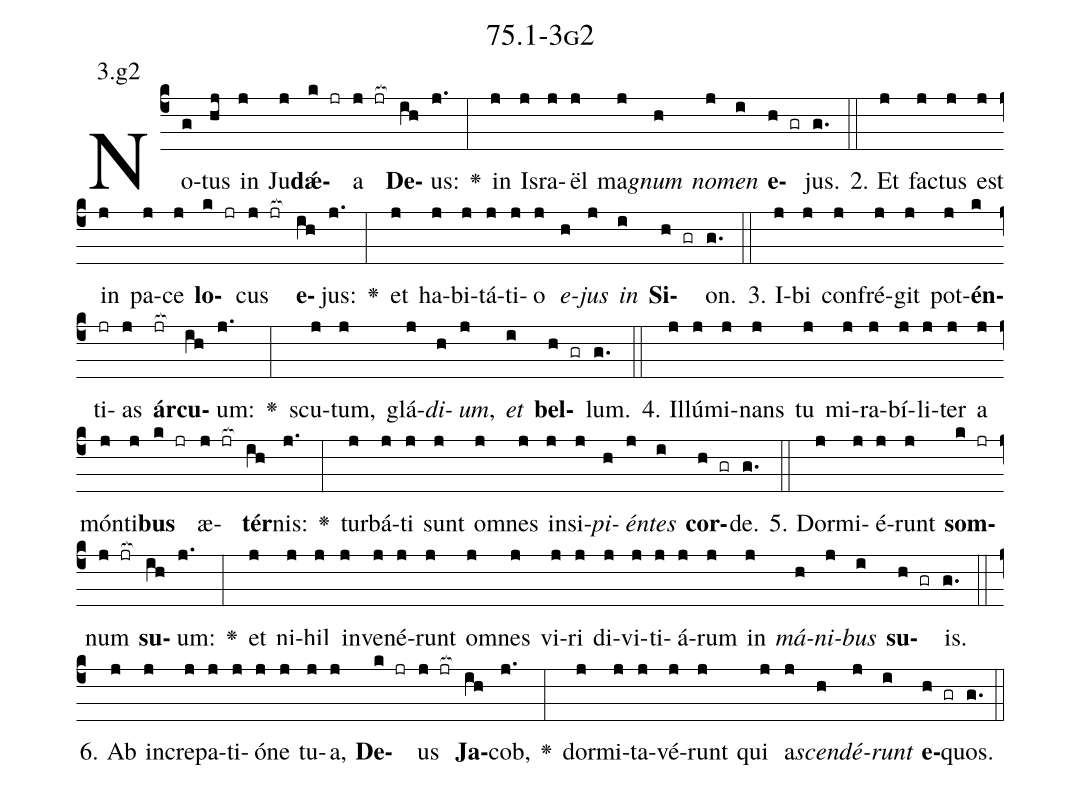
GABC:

name: 75.1-3g2;
annotation: 3.g2;
%%
(c4)No(g)tus(hj) in(j) Ju(j)<b>dǽ</b>(k jr)a(j jr[ocb:1{]) <b>De</b>(ih[ocb:0}])us:(j.) <v>\greheightstar</v>(:) in(j) Is(j)ra(j)ël(j) ma(j)<i>gnum</i>(h) <i>no</i>(j)<i>men</i>(i) <b>e</b>(h gr)jus.(g.) (::)
2. Et(j) fac(j)tus(j) est(j) in(j) pa(j)ce(j) <b>lo</b>(k jr)cus(j jr[ocb:1{]) <b>e</b>(ih[ocb:0}])jus:(j.) <v>\greheightstar</v>(:) et(j) ha(j)bi(j)tá(j)ti(j)o(j) <i>e</i>(h)<i>jus</i>(j) <i>in</i>(i) <b>Si</b>(h gr)on.(g.) (::)
3. I(j)bi(j) con(j)fré(j)git(j) pot(j)<b>én</b>(k)ti(jr)as(j) <b>ár</b>(jr[ocb:1{])<b>cu</b>(ih[ocb:0}])um:(j.) <v>\greheightstar</v>(:) scu(j)tum,(j) glá(j)<i>di</i>(h)<i>um</i>,(j) <i>et</i>(i) <b>bel</b>(h gr)lum.(g.) (::)
4. Il(j)lú(j)mi(j)nans(j) tu(j) mi(j)ra(j)bí(j)li(j)ter(j) a(j) món(j)ti(j)<b>bus</b>(k jr) æ(j jr[ocb:1{])<b>tér</b>(ih[ocb:0}])nis:(j.) <v>\greheightstar</v>(:) tur(j)bá(j)ti(j) sunt(j) om(j)nes(j) in(j)si(j)<i>pi</i>(h)<i>én</i>(j)<i>tes</i>(i) <b>cor</b>(h gr)de.(g.) (::)
5. Dor(j)mi(j)é(j)runt(j) <b>som</b>(k jr)num(j jr[ocb:1{]) <b>su</b>(ih[ocb:0}])um:(j.) <v>\greheightstar</v>(:) et(j) ni(j)hil(j) in(j)ve(j)né(j)runt(j) om(j)nes(j) vi(j)ri(j) di(j)vi(j)ti(j)á(j)rum(j) in(j) <i>má</i>(h)<i>ni</i>(j)<i>bus</i>(i) <b>su</b>(h gr)is.(g.) (::)
6. Ab(j) in(j)cre(j)pa(j)ti(j)ó(j)ne(j) tu(j)a,(j) <b>De</b>(k jr)us(j jr[ocb:1{]) <b>Ja</b>(ih[ocb:0}])cob,(j.) <v>\greheightstar</v>(:) dor(j)mi(j)ta(j)vé(j)runt(j) qui(j) a(j)<i>scen</i>(h)<i>dé</i>(j)<i>runt</i>(i) <b>e</b>(h gr)quos.(g.) (::)
